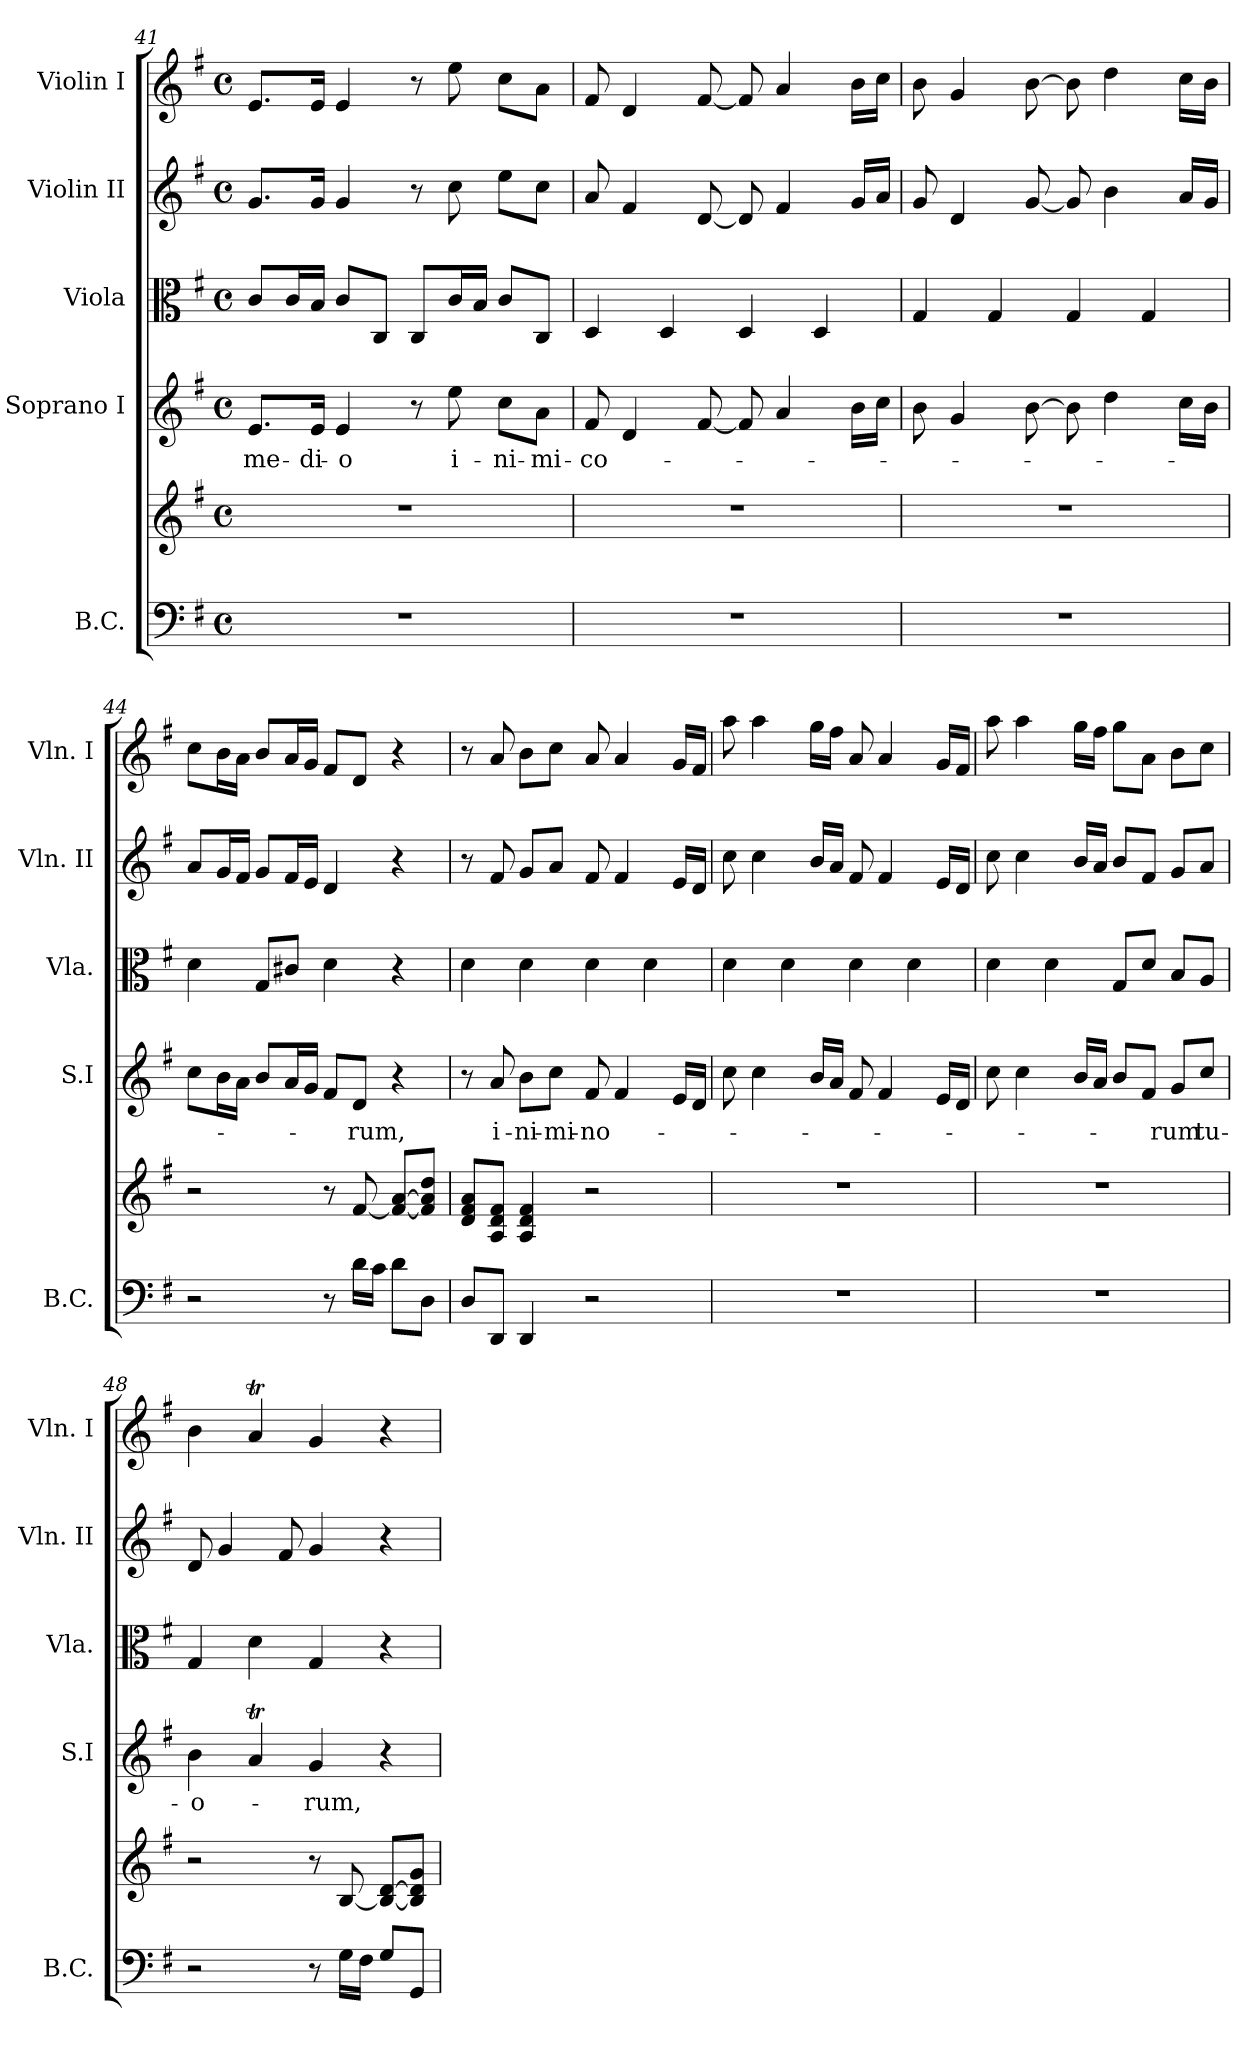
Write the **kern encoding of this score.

**kern	**kern	**kern	**text	**kern	**kern	**kern
*part5	*part5	*part4	*part4	*part3	*part2	*part1
*staff6	*staff5	*staff4	*staff4	*staff3	*staff2	*staff1
*I"B.C.	*	*I"Soprano I	*	*I"Viola	*I"Violin II	*I"Violin I
*I'B.C.	*	*I'S.I	*	*I'Vla.	*I'Vln. II	*I'Vln. I
*clefF4	*clefG2	*clefG2	*	*clefC3	*clefG2	*clefG2
*k[f#]	*k[f#]	*k[f#]	*	*k[f#]	*k[f#]	*k[f#]
*G:	*G:	*G:	*	*G:	*G:	*G:
*M4/4	*M4/4	*M4/4	*	*M4/4	*M4/4	*M4/4
*met(c)	*met(c)	*met(c)	*	*met(c)	*met(c)	*met(c)
=41	=41	=41	=41	=41	=41	=41
!	!	!	!LO:LY:b	!	!	!
1r	1r	8.e/L	me-	8c/L	8.g/L	8.e/L
.	.	.	.	16c/L	.	.
!	!	!	!LO:LY:b	!	!	!
.	.	16e/Jk	-di-	16B/JJ	16g/Jk	16e/Jk
!	!	!	!LO:LY:b	!	!	!
.	.	4e/	-o	8c/L	4g/	4e/
.	.	.	.	8C/J	.	.
.	.	8r	.	8C/L	8r	8r
!	!	!	!LO:LY:b	!	!	!
.	.	8ee\	i-	16c/L	8cc\	8ee\
.	.	.	.	16B/JJ	.	.
!	!	!	!LO:LY:b	!	!	!
.	.	8cc\L	-ni-	8c/L	8ee\L	8cc\L
!	!	!	!LO:LY:b	!	!	!
.	.	8a\J	-mi-	8C/J	8cc\J	8a\J
=42	=42	=42	=42	=42	=42	=42
!	!	!	!LO:LY:b	!	!	!
1r	1r	8f#/	-co-	4D/	8a/	8f#/
.	.	4d/	.	.	4f#/	4d/
.	.	.	.	4D/	.	.
.	.	[8f#/	.	.	[8d/	[8f#/
.	.	8f#/]	.	4D/	8d/]	8f#/]
.	.	4a/	.	.	4f#/	4a/
.	.	.	.	4D/	.	.
.	.	16b\LL	.	.	16g/LL	16b\LL
.	.	16cc\JJ	.	.	16a/JJ	16cc\JJ
=43	=43	=43	=43	=43	=43	=43
1r	1r	8b\	.	4G/	8g/	8b\
.	.	4g/	.	.	4d/	4g/
.	.	.	.	4G/	.	.
.	.	[8b\	.	.	[8g/	[8b\
.	.	8b\]	.	4G/	8g/]	8b\]
.	.	4dd\	.	.	4b\	4dd\
.	.	.	.	4G/	.	.
.	.	16cc\LL	.	.	16a/LL	16cc\LL
.	.	16b\JJ	.	.	16g/JJ	16b\JJ
!!LO:PB:g=z
=44	=44	=44	=44	=44	=44	=44
2r	2r	8cc\L	.	4d\	8a/L	8cc\L
.	.	16b\L	.	.	16g/L	16b\L
.	.	16a\JJ	.	.	16f#/JJ	16a\JJ
.	.	8b/L	.	8G/L	8g/L	8b/L
.	.	16a/L	.	8c#X/J	16f#/L	16a/L
.	.	16g/JJ	.	.	16e/JJ	16g/JJ
8r	8r	8f#/L	.	4d\	4d/	8f#/L
!	!	!	!LO:LY:b	!	!	!
16d\LL	[8f#/	8d/J	-rum,	.	.	8d/J
16c\JJ	.	.	.	.	.	.
8d\L	8f#/_ [8a/L	4r	.	4r	4r	4r
8D\J	8f#/] 8a/] 8dd/J	.	.	.	.	.
=45	=45	=45	=45	=45	=45	=45
8D/L	8d/ 8f#/ 8a/L	8r	.	4d\	8r	8r
!	!	!	!LO:LY:b	!	!	!
8DD/J	8A/ 8d/ 8f#/J	8a/	i-	.	8f#/	8a/
!	!	!	!LO:LY:b	!	!	!
4DD/	4A/ 4d/ 4f#/	8b\L	-ni-	4d\	8g/L	8b\L
!	!	!	!LO:LY:b	!	!	!
.	.	8cc\J	-mi-	.	8a/J	8cc\J
!	!	!	!LO:LY:b	!	!	!
2r	2r	8f#/	-no-	4d\	8f#/	8a/
.	.	4f#/	.	.	4f#/	4a/
.	.	.	.	4d\	.	.
.	.	16e/LL	.	.	16e/LL	16g/LL
.	.	16d/JJ	.	.	16d/JJ	16f#/JJ
=46	=46	=46	=46	=46	=46	=46
1r	1r	8cc\	.	4d\	8cc\	8aa\
.	.	4cc\	.	.	4cc\	4aa\
.	.	.	.	4d\	.	.
.	.	16b/LL	.	.	16b/LL	16gg\LL
.	.	16a/JJ	.	.	16a/JJ	16ff#\JJ
.	.	8f#/	.	4d\	8f#/	8a/
.	.	4f#/	.	.	4f#/	4a/
.	.	.	.	4d\	.	.
.	.	16e/LL	.	.	16e/LL	16g/LL
.	.	16d/JJ	.	.	16d/JJ	16f#/JJ
=47	=47	=47	=47	=47	=47	=47
1r	1r	8cc\	.	4d\	8cc\	8aa\
.	.	4cc\	.	.	4cc\	4aa\
.	.	.	.	4d\	.	.
.	.	16b/LL	.	.	16b/LL	16gg\LL
.	.	16a/JJ	.	.	16a/JJ	16ff#\JJ
.	.	8b/L	.	8G/L	8b/L	8gg\L
.	.	8f#/J	.	8d/J	8f#/J	8a\J
!	!	!	!LO:LY:b	!	!	!
.	.	8g/L	-rum	8B/L	8g/L	8b\L
!	!	!	!LO:LY:b	!	!	!
.	.	8cc/J	tu-	8A/J	8a/J	8cc\J
!!LO:LB:g=z
=48	=48	=48	=48	=48	=48	=48
!	!	!	!LO:LY:b	!	!	!
2r	2r	4b\	-o-	4G/	8d/	4b\
.	.	.	.	.	4g/	.
.	.	4aT/	.	4d\	.	4aT/
.	.	.	.	.	8f#/	.
!	!	!	!LO:LY:b	!	!	!
8r	8r	4g/	-rum,	4G/	4g/	4g/
16G\LL	[8B/	.	.	.	.	.
16F#\JJ	.	.	.	.	.	.
8G/L	8B/_ [8d/L	4r	.	4r	4r	4r
8GG/J	8B/] 8d/] 8g/J	.	.	.	.	.
=	=	=	=	=	=	=
*-	*-	*-	*-	*-	*-	*-
